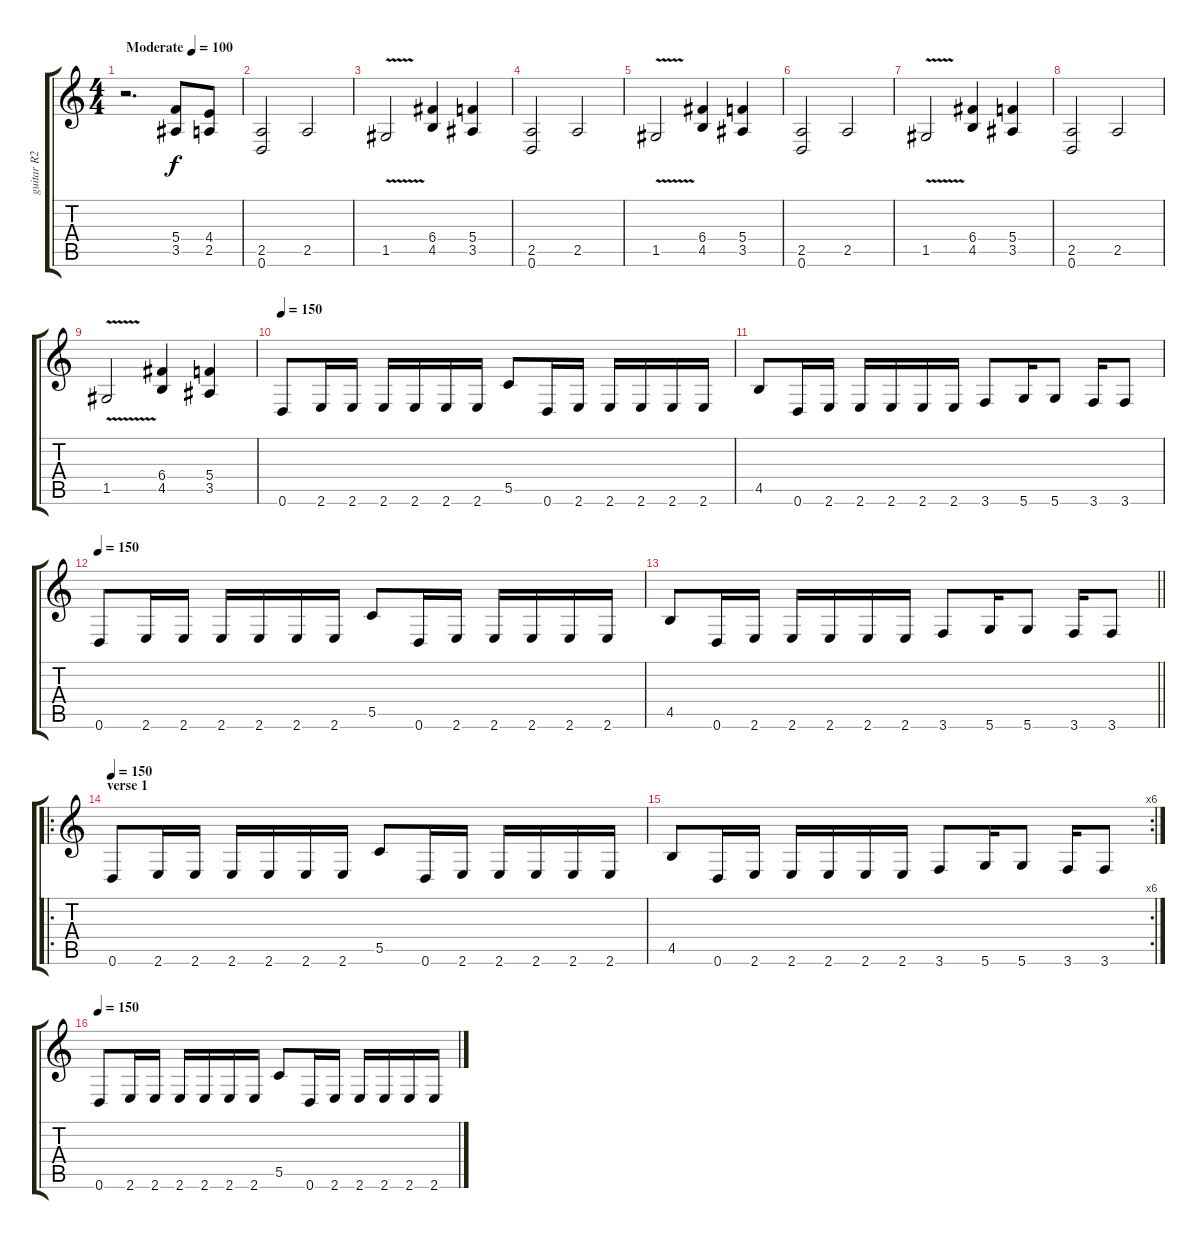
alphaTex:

\track ("guitar R2" "guitar R2") {instrument distortionguitar}
\staff {score tabs}
\tuning (D4 A3 F3 C3 G2 D2) {hide}
\ts (4 4)
\tempo (100 "Moderate")
\clef g2
\ks c
r.2{d dy f instrument distortionguitar} (5.4 3.5).8 (4.4 2.5).8 |
(2.5 0.6).2 2.5.2 |
1.5{v}.2 (6.4 4.5).4 (5.4 3.5).4 |
(2.5 0.6).2 2.5.2 |
1.5{v}.2 (6.4 4.5).4 (5.4 3.5).4 |
(2.5 0.6).2 2.5.2 |
1.5{v}.2 (6.4 4.5).4 (5.4 3.5).4 |
(2.5 0.6).2 2.5.2 |
1.5{v}.2 (6.4 4.5).4 (5.4 3.5).4 |
\tempo 150
0.6.8 2.6.16 2.6.16 2.6.16 2.6.16 2.6.16 2.6.16 5.5.8 0.6.16 2.6.16 2.6.16 2.6.16 2.6.16 2.6.16 |
4.5.8 0.6.16 2.6.16 2.6.16 2.6.16 2.6.16 2.6.16 3.6.8 5.6.16 5.6.8 3.6.16 3.6.8 |
\tempo 150
0.6.8 2.6.16 2.6.16 2.6.16 2.6.16 2.6.16 2.6.16 5.5.8 0.6.16 2.6.16 2.6.16 2.6.16 2.6.16 2.6.16 |
\barLineRight lightlight
4.5.8 0.6.16 2.6.16 2.6.16 2.6.16 2.6.16 2.6.16 3.6.8 5.6.16 5.6.8 3.6.16 3.6.8 |
\ro
\section ("" "verse 1")
\tempo 150
0.6.8 2.6.16 2.6.16 2.6.16 2.6.16 2.6.16 2.6.16 5.5.8 0.6.16 2.6.16 2.6.16 2.6.16 2.6.16 2.6.16 |
\rc 6
4.5.8 0.6.16 2.6.16 2.6.16 2.6.16 2.6.16 2.6.16 3.6.8 5.6.16 5.6.8 3.6.16 3.6.8 |
\tempo 150
0.6.8 2.6.16 2.6.16 2.6.16 2.6.16 2.6.16 2.6.16 5.5.8 0.6.16 2.6.16 2.6.16 2.6.16 2.6.16 2.6.16
